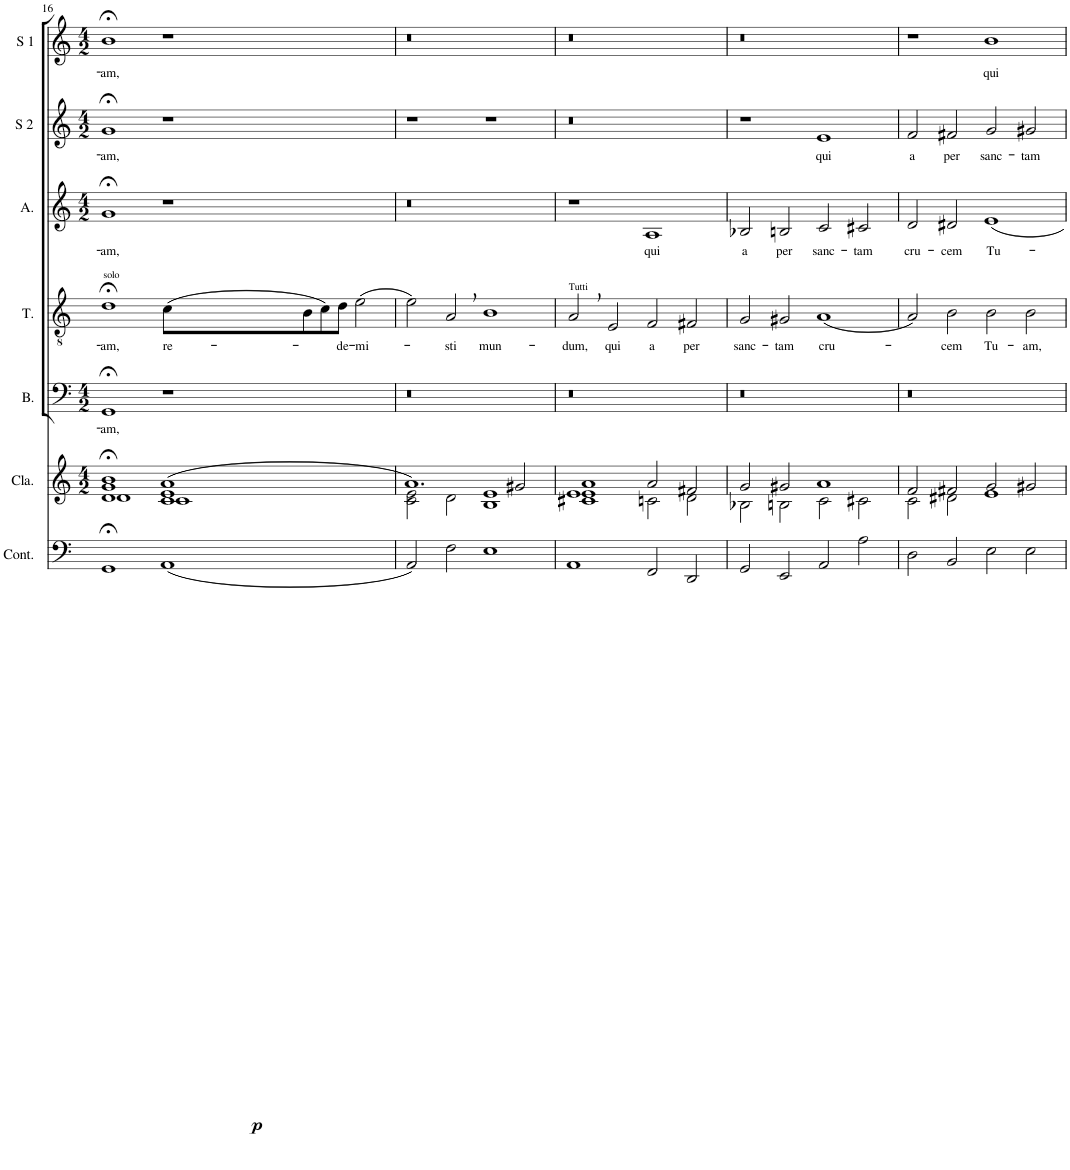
**kern	**dynam	**kern	**kern	**text	**kern	**text	**kern	**text	**kern	**text	**kern	**text
*part7	*part7	*part6	*part5	*part5	*part4	*part4	*part3	*part3	*part2	*part2	*part1	*part1
*staff7	*staff7	*staff6	*staff5	*staff5	*staff4	*staff4	*staff3	*staff3	*staff2	*staff2	*staff1	*staff1
*I"Basso generale	*	*I"Clavier	*I"Bass	*	*I"Tenor	*	*I"Alto	*	*I"Soprano 2	*	*I"Soprano 1	*
*	*	*I'Cla.	*I'B.	*	*I'T.	*	*I'A.	*	*I'S 2	*	*I'S 1	*
!!LO:PB:g=z
*clefF4	*	*clefG2	*clefF4	*	*clefGv2	*	*clefG2	*	*clefG2	*	*clefG2	*
*k[]	*	*k[]	*k[]	*	*k[]	*	*k[]	*	*k[]	*	*k[]	*
*M6/2	*	*M4/2	*M4/2	*	*M6/2	*	*M4/2	*	*M4/2	*	*M4/2	*
=16	=16	=16	=16	=16	=16	=16	=16	=16	=16	=16	=16	=16
*	*	*^	*	*	*	*	*	*	*	*	*	*
!	!	!	!	!	!	!LO:TX:a:t=solo	!	!	!	!	!	!	!
!	!	!	!	!	!LO:LY:b	!	!LO:LY:b	!	!LO:LY:b	!	!LO:LY:b	!	!LO:LY:b
1GG;<	.	1d;< 1g;< 1b;<	1d	1GG;<	-am,	1d;<	-am,	1g;<	-am,	1g;<	-am,	1b;<	-am,
!	!LO:DY:b	!	!	!	!	!	!LO:LY:b	!	!	!	!	!	!
(1AA	p	(1c 1e 1a	1c	1r	.	(8c\L	re-	1r	.	1r	.	1r	.
.	.	.	.	.	.	8B\	.	.	.	.	.	.	.
.	.	.	.	.	.	8c\)	.	.	.	.	.	.	.
!	!	!	!	!	!	!	!LO:LY:b	!	!	!	!	!	!
.	.	.	.	.	.	8d\J	-de-	.	.	.	.	.	.
!	!	!	!	!	!	!	!LO:LY:b	!	!	!	!	!	!
.	.	.	.	.	.	(2e\	-mi-	.	.	.	.	.	.
=17	=17	=17	=17	=17	=17	=17	=17	=17	=17	=17	=17	=17	=17
2AA/)	.	1.a)	2c\ 2e\	0r	.	2e\)	.	0r	.	1r	.	0r	.
!	!	!	!	!	!	!	!LO:LY:b	!	!	!	!	!	!
2F\	.	.	2d\	.	.	2A,/	-sti	.	.	.	.	.	.
!	!	!	!	!	!	!	!LO:LY:b	!	!	!	!	!	!
1E	.	.	1B 1e	.	.	1B	mun-	.	.	1r	.	.	.
.	.	2g#X/	.	.	.	.	.	.	.	.	.	.	.
=18	=18	=18	=18	=18	=18	=18	=18	=18	=18	=18	=18	=18	=18
!	!	!	!	!	!	!LO:TX:a:t=Tutti	!	!	!	!	!	!	!
!	!	!	!	!	!	!	!LO:LY:b	!	!	!	!	!	!
1AA	.	1c#X 1e 1a	1e	0r	.	2A,/	-dum,	1r	.	0r	.	0r	.
!	!	!	!	!	!	!	!LO:LY:b	!	!	!	!	!	!
.	.	.	.	.	.	2E/	qui	.	.	.	.	.	.
!	!	!	!	!	!	!	!LO:LY:b	!	!LO:LY:b	!	!	!	!
2FF/	.	2a/	2cn\	.	.	2F/	a	1A	qui	.	.	.	.
!	!	!	!	!	!	!	!LO:LY:b	!	!	!	!	!	!
2DD/	.	2f#X/	2d\	.	.	2F#X/	per	.	.	.	.	.	.
=19	=19	=19	=19	=19	=19	=19	=19	=19	=19	=19	=19	=19	=19
!	!	!	!	!	!	!	!LO:LY:b	!	!LO:LY:b	!	!	!	!
2GG/	.	2g/	2B-X\	0r	.	2G/	sanc-	2B-X/	a	1r	.	0r	.
!	!	!	!	!	!	!	!LO:LY:b	!	!LO:LY:b	!	!	!	!
2EE/	.	2g#X/	2Bn\	.	.	2G#X/	-tam	2Bn/	per	.	.	.	.
!	!	!	!	!	!	!	!LO:LY:b	!	!LO:LY:b	!	!LO:LY:b	!	!
2AA/	.	1a	2c\	.	.	(1A	cru-	2c/	sanc-	1e	qui	.	.
!	!	!	!	!	!	!	!	!	!LO:LY:b	!	!	!	!
2A\	.	.	2c#X\	.	.	.	.	2c#X/	-tam	.	.	.	.
=20	=20	=20	=20	=20	=20	=20	=20	=20	=20	=20	=20	=20	=20
!	!	!	!	!	!	!	!	!	!LO:LY:b	!	!LO:LY:b	!	!
2D\	.	2f/	2c\	0r	.	2A/)	.	2d/	cru-	2f/	a	1r	.
!	!	!	!	!	!	!	!LO:LY:b	!	!LO:LY:b	!	!LO:LY:b	!	!
2BB/	.	2f#X/	2d#X\	.	.	2B\	-cem	2d#X/	-cem	2f#X/	per	.	.
!	!	!	!	!	!	!	!LO:LY:b	!	!LO:LY:b	!	!LO:LY:b	!	!LO:LY:b
2E\	.	2g/	1e	.	.	2B\	Tu-	1e	Tu-	2g/	sanc-	1b	qui
!	!	!	!	!	!	!	!LO:LY:b	!	!	!	!LO:LY:b	!	!
2E\	.	2g#X/	.	.	.	2B\	-am,	.	.	2g#X/	-tam	.	.
*	*	*v	*v	*	*	*	*	*	*	*	*	*	*
=	=	=	=	=	=	=	=	=	=	=	=	=
*-	*-	*-	*-	*-	*-	*-	*-	*-	*-	*-	*-	*-
